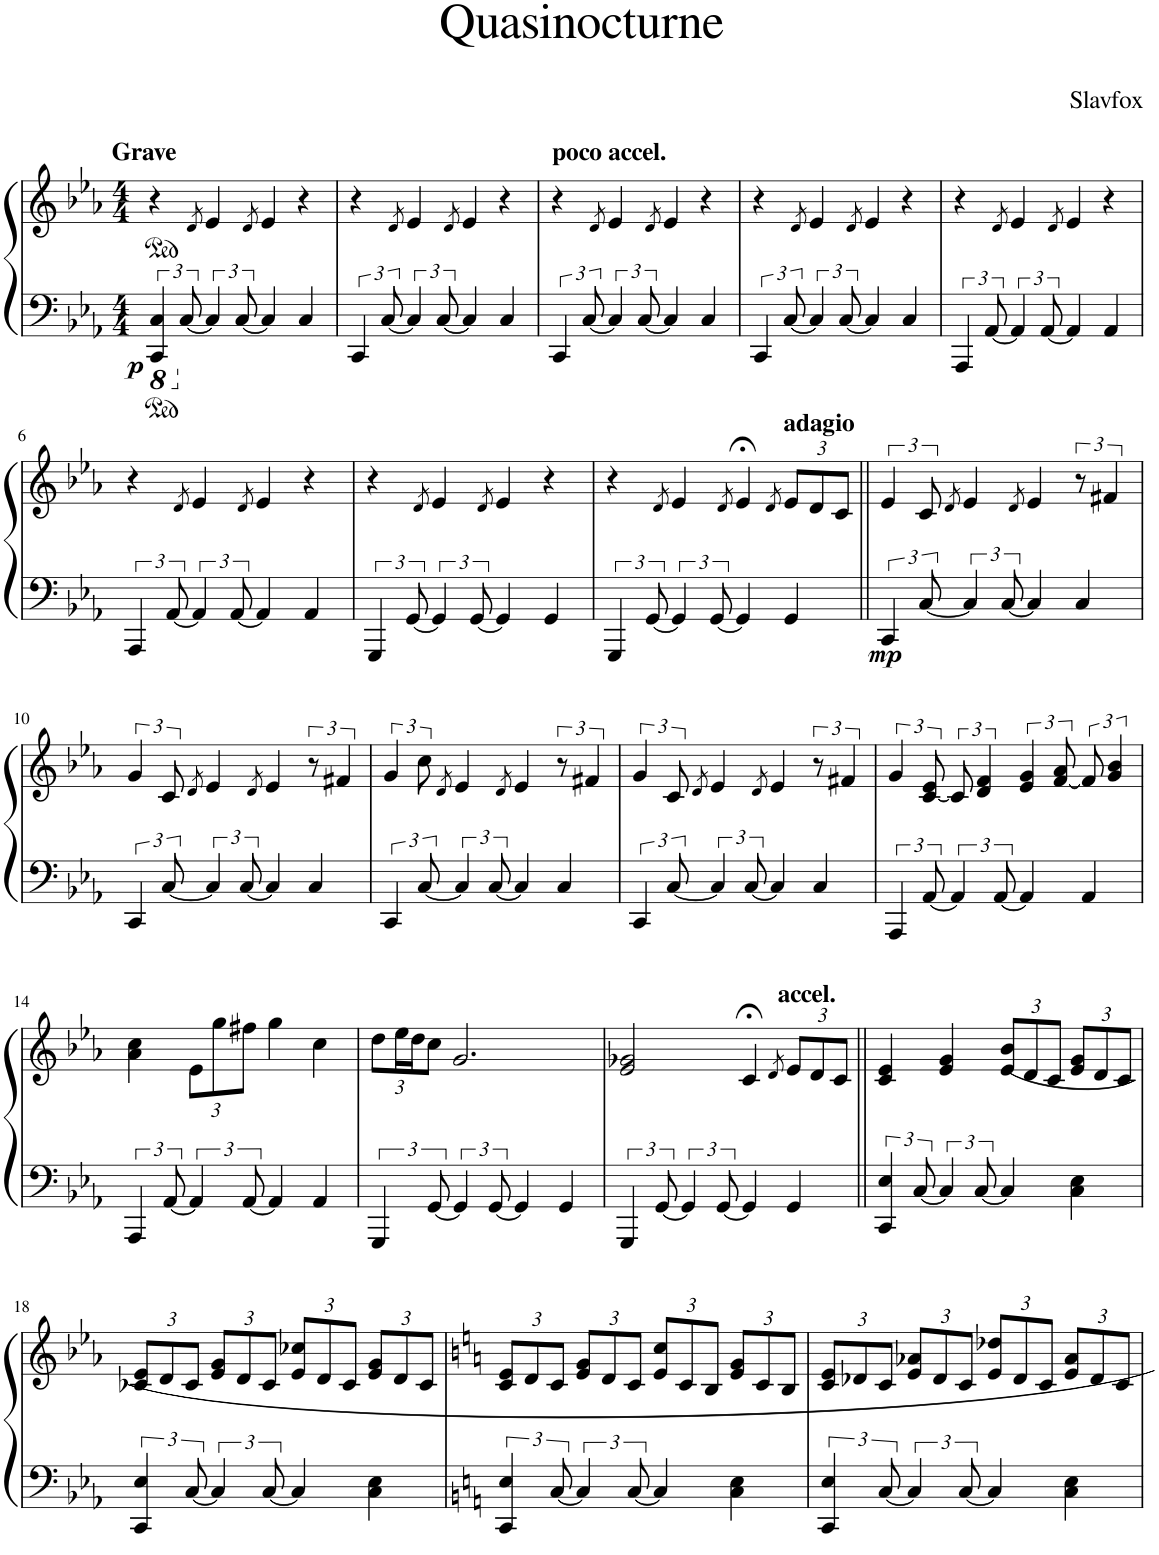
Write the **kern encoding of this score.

**kern	**kern	**dynam
*part1	*part1	*part1
*staff2	*staff1	*staff1/2
*I"Piano	*	*
*I'Pno.	*	*
*clefF4	*clefG2	*
*k[b-e-a-]	*k[b-e-a-]	*
*M4/4	*M4/4	*
*8ba	*	*
=1	=1	=1
!	!LO:TX:a:B:t=Grave	!
!	!	!LO:DY:b=2
6CCC/ 6CC/	4r	p
*X8ba	*	*
[4C/	.	.
.	8qd/	.
.	4e-/	.
[12C/	.	.
.	8qd/	.
4C/]	4e-/	.
4C/	4r	.
=2	=2	=2
6CC/	4r	.
[4C/	.	.
.	8qd/	.
.	4e-/	.
[12C/	.	.
.	8qd/	.
4C/]	4e-/	.
4C/	4r	.
=3	=3	=3
!	!LO:TX:a:B:t=poco accel.	!
6CC/	4r	.
[4C/	.	.
.	8qd/	.
.	4e-/	.
[12C/	.	.
.	8qd/	.
4C/]	4e-/	.
4C/	4r	.
=4	=4	=4
6CC/	4r	.
[4C/	.	.
.	8qd/	.
.	4e-/	.
[12C/	.	.
.	8qd/	.
4C/]	4e-/	.
4C/	4r	.
=5	=5	=5
6AAA-/	4r	.
[4AA-/	.	.
.	8qd/	.
.	4e-/	.
[12AA-/	.	.
.	8qd/	.
4AA-/]	4e-/	.
4AA-/	4r	.
!!LO:LB:g=z
=6	=6	=6
6AAA-/	4r	.
[4AA-/	.	.
.	8qd/	.
.	4e-/	.
[12AA-/	.	.
.	8qd/	.
4AA-/]	4e-/	.
4AA-/	4r	.
=7	=7	=7
6GGG/	4r	.
[4GG/	.	.
.	8qd/	.
.	4e-/	.
[12GG/	.	.
.	8qd/	.
4GG/]	4e-/	.
4GG/	4r	.
=8	=8	=8
6GGG/	4r	.
[4GG/	.	.
.	8qd/	.
.	4e-/	.
[12GG/	.	.
.	8qd/	.
4GG/]	4e-;</	.
.	8qd/	.
*	*Xbrackettup	*
!	!LO:TX:a:B:t=adagio	!
4GG/	12e-/L	.
.	12d/	.
.	12c/J	.
=9||	=9||	=9||
*	*brackettup	*
!	!	!LO:DY:b=2
6CC/	6e-/	mp
[4C/	12c/	.
.	8qd/	.
.	4e-/	.
[12C/	.	.
.	8qd/	.
4C/]	4e-/	.
4C/	12r	.
.	6f#X/	.
!!LO:LB:g=z
=10	=10	=10
6CC/	6g/	.
[4C/	12c/	.
.	8qd/	.
.	4e-/	.
[12C/	.	.
.	8qd/	.
4C/]	4e-/	.
4C/	12r	.
.	6f#X/	.
=11	=11	=11
6CC/	6g/	.
[4C/	12cc\	.
.	8qd/	.
.	4e-/	.
[12C/	.	.
.	8qd/	.
4C/]	4e-/	.
4C/	12r	.
.	6f#X/	.
=12	=12	=12
6CC/	6g/	.
[4C/	12c/	.
.	8qd/	.
.	4e-/	.
[12C/	.	.
.	8qd/	.
4C/]	4e-/	.
4C/	12r	.
.	6f#X/	.
=13	=13	=13
6AAA-/	6g/	.
[4AA-/	[12c/ 12e-/	.
.	12c/]	.
.	6d/ 6f/	.
[12AA-/	.	.
4AA-/]	6e-/ 6g/	.
.	[12f/ 12a-/	.
4AA-/	12f/]	.
.	6g/ 6b-/	.
!!LO:LB:g=z
=14	=14	=14
6AAA-/	4a-\ 4cc\	.
[4AA-/	.	.
*	*Xbrackettup	*
.	12e-\L	.
.	12gg\	.
[12AA-/	12ff#X\J	.
4AA-/]	4gg\	.
4AA-/	4cc\	.
=15	=15	=15
6GGG/	12dd\L	.
.	24ee-\L	.
.	24dd\J	.
[4GG/	12cc\J	.
.	2.g/	.
[12GG/	.	.
4GG/]	.	.
4GG/	.	.
=16	=16	=16
6GGG/	2e-/ 2g-X/	.
[4GG/	.	.
[12GG/	.	.
4GG/]	4c;</	.
.	8qd/	.
!	!LO:TX:a:B:t=accel.	!
4GG/	12e-/L	.
.	12d/	.
.	12c/J	.
=17||	=17||	=17||
6CC/ 6E-/	4c/ 4e-/	.
[4C/	.	.
.	4e-/ 4g/	.
[12C/	.	.
4C/]	12e-/ 12b-/L	.
.	12d/	.
.	12c/J	.
4C\ 4E-\	12e-/ 12g/L	.
.	12d/	.
.	12c/J	.
!!LO:LB:g=z
=18	=18	=18
6CC/ 6E-/	12c-X/ 12e-/L	.
.	12d/	.
[4C/	12c-/J	.
.	12e-/ 12g/L	.
.	12d/	.
[12C/	12c-/J	.
4C/]	12e-/ 12cc-X/L	.
.	12d/	.
.	12c-/J	.
4C\ 4E-\	12e-/ 12g/L	.
.	12d/	.
.	12c-/J	.
=19	=19	=19
*k[]	*k[]	*
6CC/ 6E/	12c/ 12e/L	.
.	12d/	.
[4C/	12c/J	.
.	12e/ 12g/L	.
.	12d/	.
[12C/	12c/J	.
4C/]	12e/ 12cc/L	.
.	12c/	.
.	12B/J	.
4C\ 4E\	12e/ 12g/L	.
.	12c/	.
.	12B/J	.
=20	=20	=20
6CC/ 6E/	12c/ 12e/L	.
.	12d-X/	.
[4C/	12c/J	.
.	12e/ 12a-X/L	.
.	12d-/	.
[12C/	12c/J	.
4C/]	12e/ 12dd-X/L	.
.	12d-/	.
.	12c/J	.
4C\ 4E\	12e/ 12a-/L	.
.	12d-/	.
.	12c/J	.
=	=	=
*-	*-	*-
